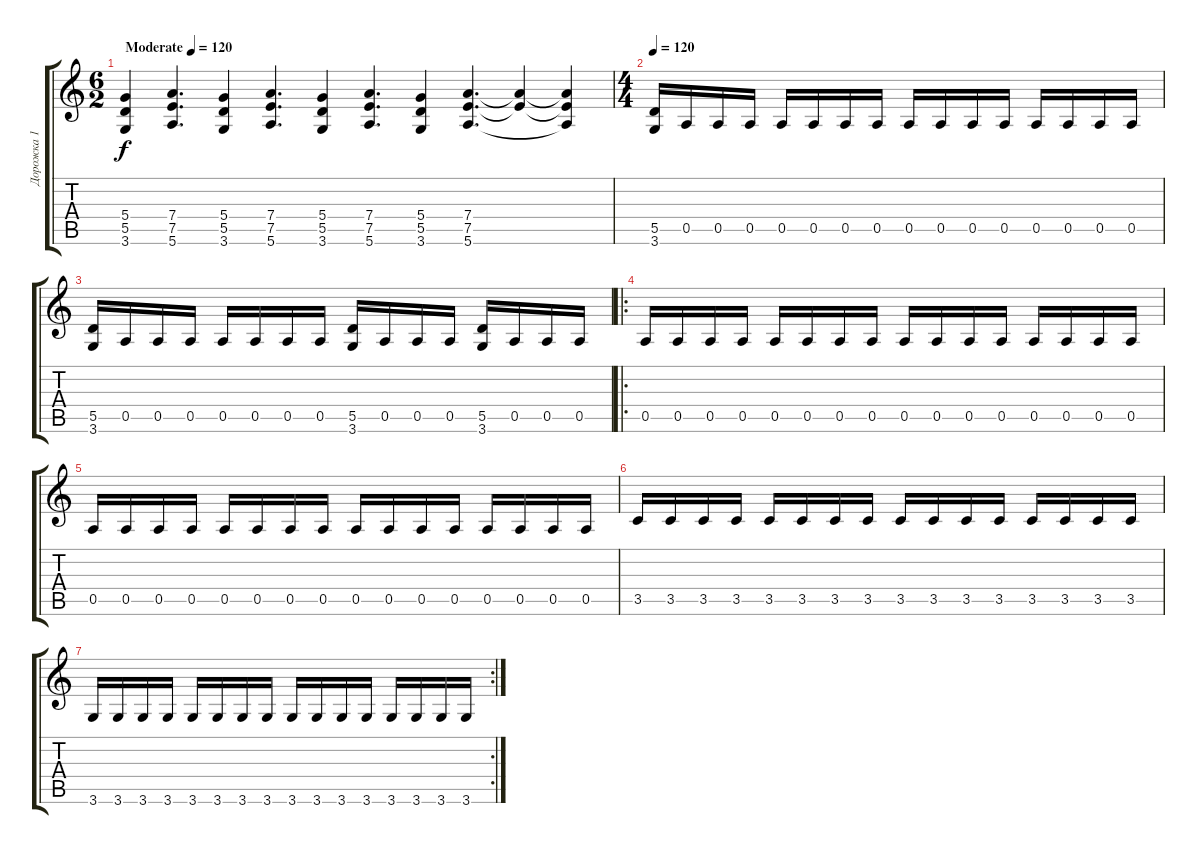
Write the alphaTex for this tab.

\track ("Дорожка 1" "Дорожка 1") {instrument distortionguitar}
\staff {score tabs}
\tuning (E4 B3 G3 D3 A2 E2) {hide}
\ts (6 2)
\tempo (120 "Moderate")
\tempo 140
\tempo (120 "Moderate")
\clef g2
\ks c
(5.4 5.5 3.6).4{dy f instrument distortionguitar} (7.4 7.5 5.6).4{d} (5.4 5.5 3.6).4 (7.4 7.5 5.6).4{d} (5.4 5.5 3.6).4 (7.4 7.5 5.6).4{d} (5.4 5.5 3.6).4 (7.4 7.5 5.6).4{d} (7.4{t} 7.5{t}).4 (7.4{t} 7.5{t} 5.6{t}).4 |
\ts (4 4)
\tempo 120
(5.5 3.6).16 0.5.16 0.5.16 0.5.16 0.5.16 0.5.16 0.5.16 0.5.16 0.5.16 0.5.16 0.5.16 0.5.16 0.5.16 0.5.16 0.5.16 0.5.16 |
(5.5 3.6).16 0.5.16 0.5.16 0.5.16 0.5.16 0.5.16 0.5.16 0.5.16 (5.5 3.6).16 0.5.16 0.5.16 0.5.16 (5.5 3.6).16 0.5.16 0.5.16 0.5.16 |
\ro
0.5.16 0.5.16 0.5.16 0.5.16 0.5.16 0.5.16 0.5.16 0.5.16 0.5.16 0.5.16 0.5.16 0.5.16 0.5.16 0.5.16 0.5.16 0.5.16 |
0.5.16 0.5.16 0.5.16 0.5.16 0.5.16 0.5.16 0.5.16 0.5.16 0.5.16 0.5.16 0.5.16 0.5.16 0.5.16 0.5.16 0.5.16 0.5.16 |
3.5.16 3.5.16 3.5.16 3.5.16 3.5.16 3.5.16 3.5.16 3.5.16 3.5.16 3.5.16 3.5.16 3.5.16 3.5.16 3.5.16 3.5.16 3.5.16 |
\rc 2
3.6.16 3.6.16 3.6.16 3.6.16 3.6.16 3.6.16 3.6.16 3.6.16 3.6.16 3.6.16 3.6.16 3.6.16 3.6.16 3.6.16 3.6.16 3.6.16
